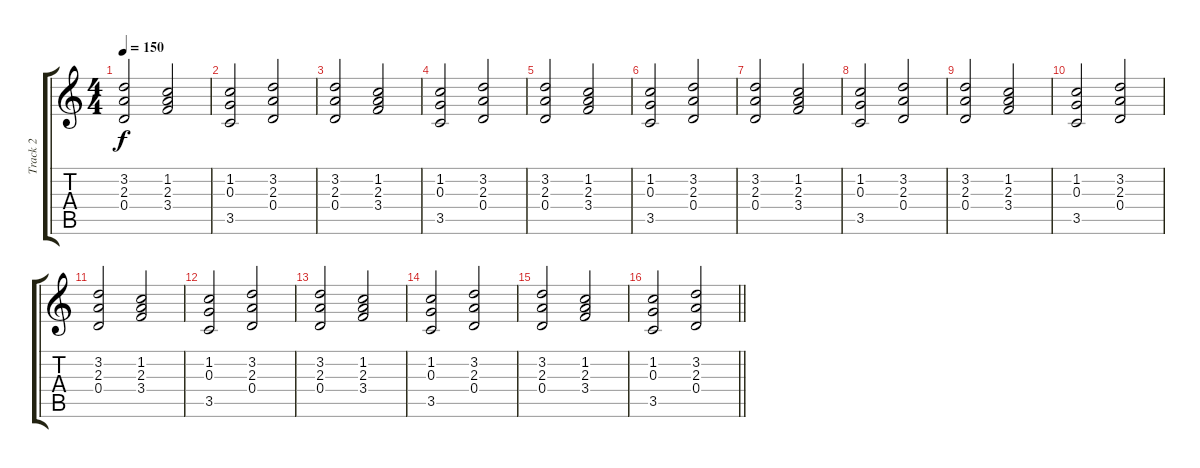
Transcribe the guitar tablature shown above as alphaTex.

\track ("Track 2" "Track 2") {instrument distortionguitar}
\staff {score tabs}
\tuning (E4 B3 G3 D3 A2 E2) {hide}
\ts (4 4)
\tempo 150
\clef g2
\ks c
(3.2 2.3 0.4).2{dy f instrument electricguitarclean} (1.2 2.3 3.4).2 |
(1.2 0.3 3.5).2 (3.2 2.3 0.4).2 |
(3.2 2.3 0.4).2 (1.2 2.3 3.4).2 |
(1.2 0.3 3.5).2 (3.2 2.3 0.4).2 |
(3.2 2.3 0.4).2 (1.2 2.3 3.4).2 |
(1.2 0.3 3.5).2 (3.2 2.3 0.4).2 |
(3.2 2.3 0.4).2 (1.2 2.3 3.4).2 |
(1.2 0.3 3.5).2 (3.2 2.3 0.4).2 |
(3.2 2.3 0.4).2{instrument distortionguitar} (1.2 2.3 3.4).2 |
(1.2 0.3 3.5).2 (3.2 2.3 0.4).2 |
(3.2 2.3 0.4).2 (1.2 2.3 3.4).2 |
(1.2 0.3 3.5).2 (3.2 2.3 0.4).2 |
(3.2 2.3 0.4).2 (1.2 2.3 3.4).2 |
(1.2 0.3 3.5).2 (3.2 2.3 0.4).2 |
(3.2 2.3 0.4).2 (1.2 2.3 3.4).2 |
\barLineRight lightlight
(1.2 0.3 3.5).2 (3.2 2.3 0.4).2
